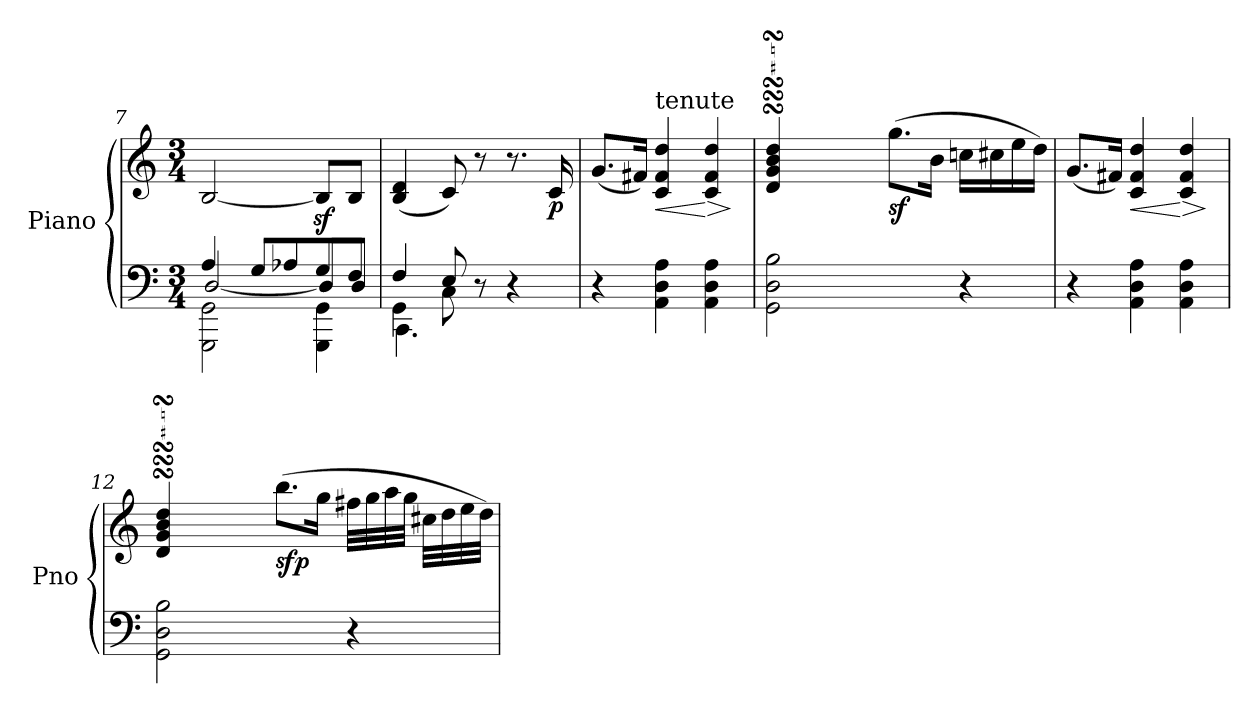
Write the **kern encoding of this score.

**kern	**kern	**dynam
*part1	*part1	*part1
*staff2	*staff1	*staff1/2
*I"Piano	*	*
*I'Pno	*	*
*clefF4	*clefG2	*
*k[]	*k[]	*
*C:	*C:	*
*M3/4	*M3/4	*
=7	=7	=7
*^	*	*
*	*^	*	*
4A/	[2D/	2GGG\ 2GG\	[2B/	.
8G/L	.	.	.	.
8A-X/	.	.	.	.
8G/	8D/L]	4GGG\ 4GG\	8Bz</L]	.
8F/J	8D/J	.	8B/J	.
!!LO:LB:g=z
=8	=8	=8	=8	=8
4F/	4GG\	4.CC\	(4B/ 4d/	.
8E/	8C\	.	8c/)	.
4.ryy	8r	4.ryy	8r	.
.	4r	.	8.r	.
!	!	!	!	!LO:DY:b
.	.	.	16c/	p
*v	*v	*v	*	*
=9	=9	=9
4r	(8.g/L	.
.	16f#X/Jk)	.
!	!LO:TX:a:t=tenute	!
!	!	!LO:HP:b
4AA\ 4D\ 4A\	4c/ 4f#/ 4dd/	<
!	!	!LO:HP:n=1:b
4AA\ 4D\ 4A\	4c/ 4f#/ 4dd/	[ >
.	.	]
=10	=10	=10
*	*^	*
2GG\ 2D\ 2B\	4d/sSSS 4g/sSSS 4b/sSSS 4dd/sSSS	8ryy	.
.	.	32eeyy	.
.	.	32ddyy	.
.	.	32cc#Xyy	.
.	.	32ddyy	.
!	!	!	!LO:DY:b
.	(8.gg\L	2ryy	sf
.	16b\Jk	.	.
4r	16ccn\LL	.	.
.	16cc#X\	.	.
.	16ee\	.	.
.	16dd\JJ)	.	.
*	*v	*v	*
=11	=11	=11
4r	(8.g/L	.
.	16f#X/Jk)	.
!	!	!LO:HP:b
4AA\ 4D\ 4A\	4c/ 4f#/ 4dd/	<
!	!	!LO:HP:n=1:b
4AA\ 4D\ 4A\	4c/ 4f#/ 4dd/	[ >
.	.	]
=12	=12	=12
*	*^	*
2GG\ 2D\ 2B\	4d/sSSS 4g/sSSS 4b/sSSS 4dd/sSSS	8ryy	.
.	.	32eeyy	.
.	.	32ddyy	.
.	.	32cc#Xyy	.
.	.	32ddyy	.
!	!	!	!LO:DY:b
.	(8.bb\L	2ryy	sfp
.	16gg\Jk	.	.
4r	32ff#X\LLL	.	.
.	32gg\	.	.
.	32aa\	.	.
.	32gg\JJJ	.	.
.	32cc#X\LLL	.	.
.	32dd\	.	.
.	32ee\	.	.
.	32dd\JJJ)	.	.
*	*v	*v	*
=	=	=
*-	*-	*-
